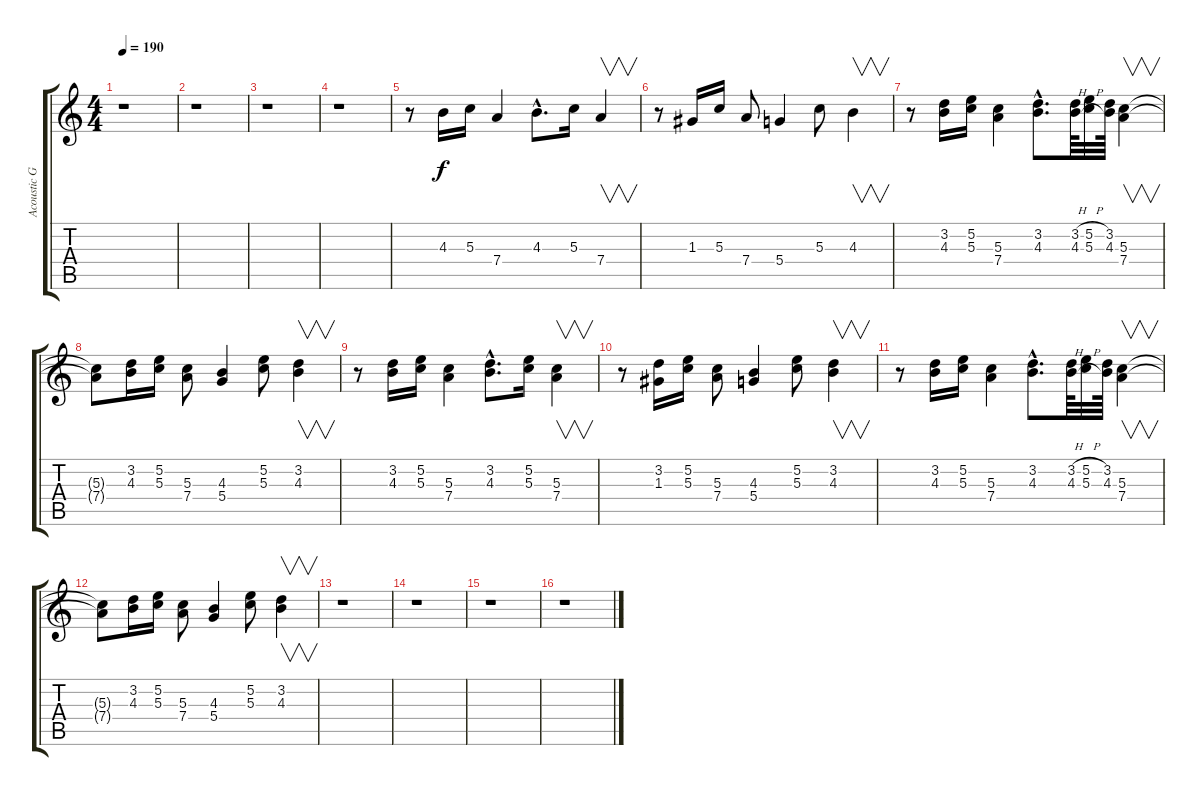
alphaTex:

\track ("Acoustic Guitar 2/3" "Acoustic G") {instrument acousticguitarsteel}
\staff {score tabs}
\tuning (E4 B3 G3 D3 A2 E2) {hide}
\ts (4 4)
\tempo 190
\clef g2
\ks c
r.1{dy f instrument acousticguitarsteel} |
r.1 |
r.1 |
r.1 |
r.8 4.3.16 5.3.16 7.4.4 4.3{hac}.8{d} 5.3.16 7.4.4{v} |
r.8 1.3.16 5.3.16 7.4.8 5.4.4 5.3.8 4.3.4{v} |
r.8 (3.2 4.3).16 (5.2 5.3).16 (5.3 7.4).4 (3.2{hac} 4.3{hac}).8{d} (3.2{h} 4.3{h}).64 (5.2{h} 5.3{h}).32 (3.2 4.3).64 (5.3 7.4).4{v} |
(5.3{t} 7.4{t}).8 (3.2 4.3).16 (5.2 5.3).16 (5.3 7.4).8 (4.3 5.4).4 (5.2 5.3).8 (3.2 4.3).4{v} |
r.8 (3.2 4.3).16 (5.2 5.3).16 (5.3 7.4).4 (3.2{hac} 4.3{hac}).8{d} (5.2 5.3).16 (5.3 7.4).4{v} |
r.8 (3.2 1.3).16 (5.2 5.3).16 (5.3 7.4).8 (4.3 5.4).4 (5.2 5.3).8 (3.2 4.3).4{v} |
r.8 (3.2 4.3).16 (5.2 5.3).16 (5.3 7.4).4 (3.2{hac} 4.3{hac}).8{d} (3.2{h} 4.3{h}).64 (5.2{h} 5.3{h}).32 (3.2 4.3).64 (5.3 7.4).4{v} |
(5.3{t} 7.4{t}).8 (3.2 4.3).16 (5.2 5.3).16 (5.3 7.4).8 (4.3 5.4).4 (5.2 5.3).8 (3.2 4.3).4{v} |
r.1 |
r.1 |
r.1 |
r.1
